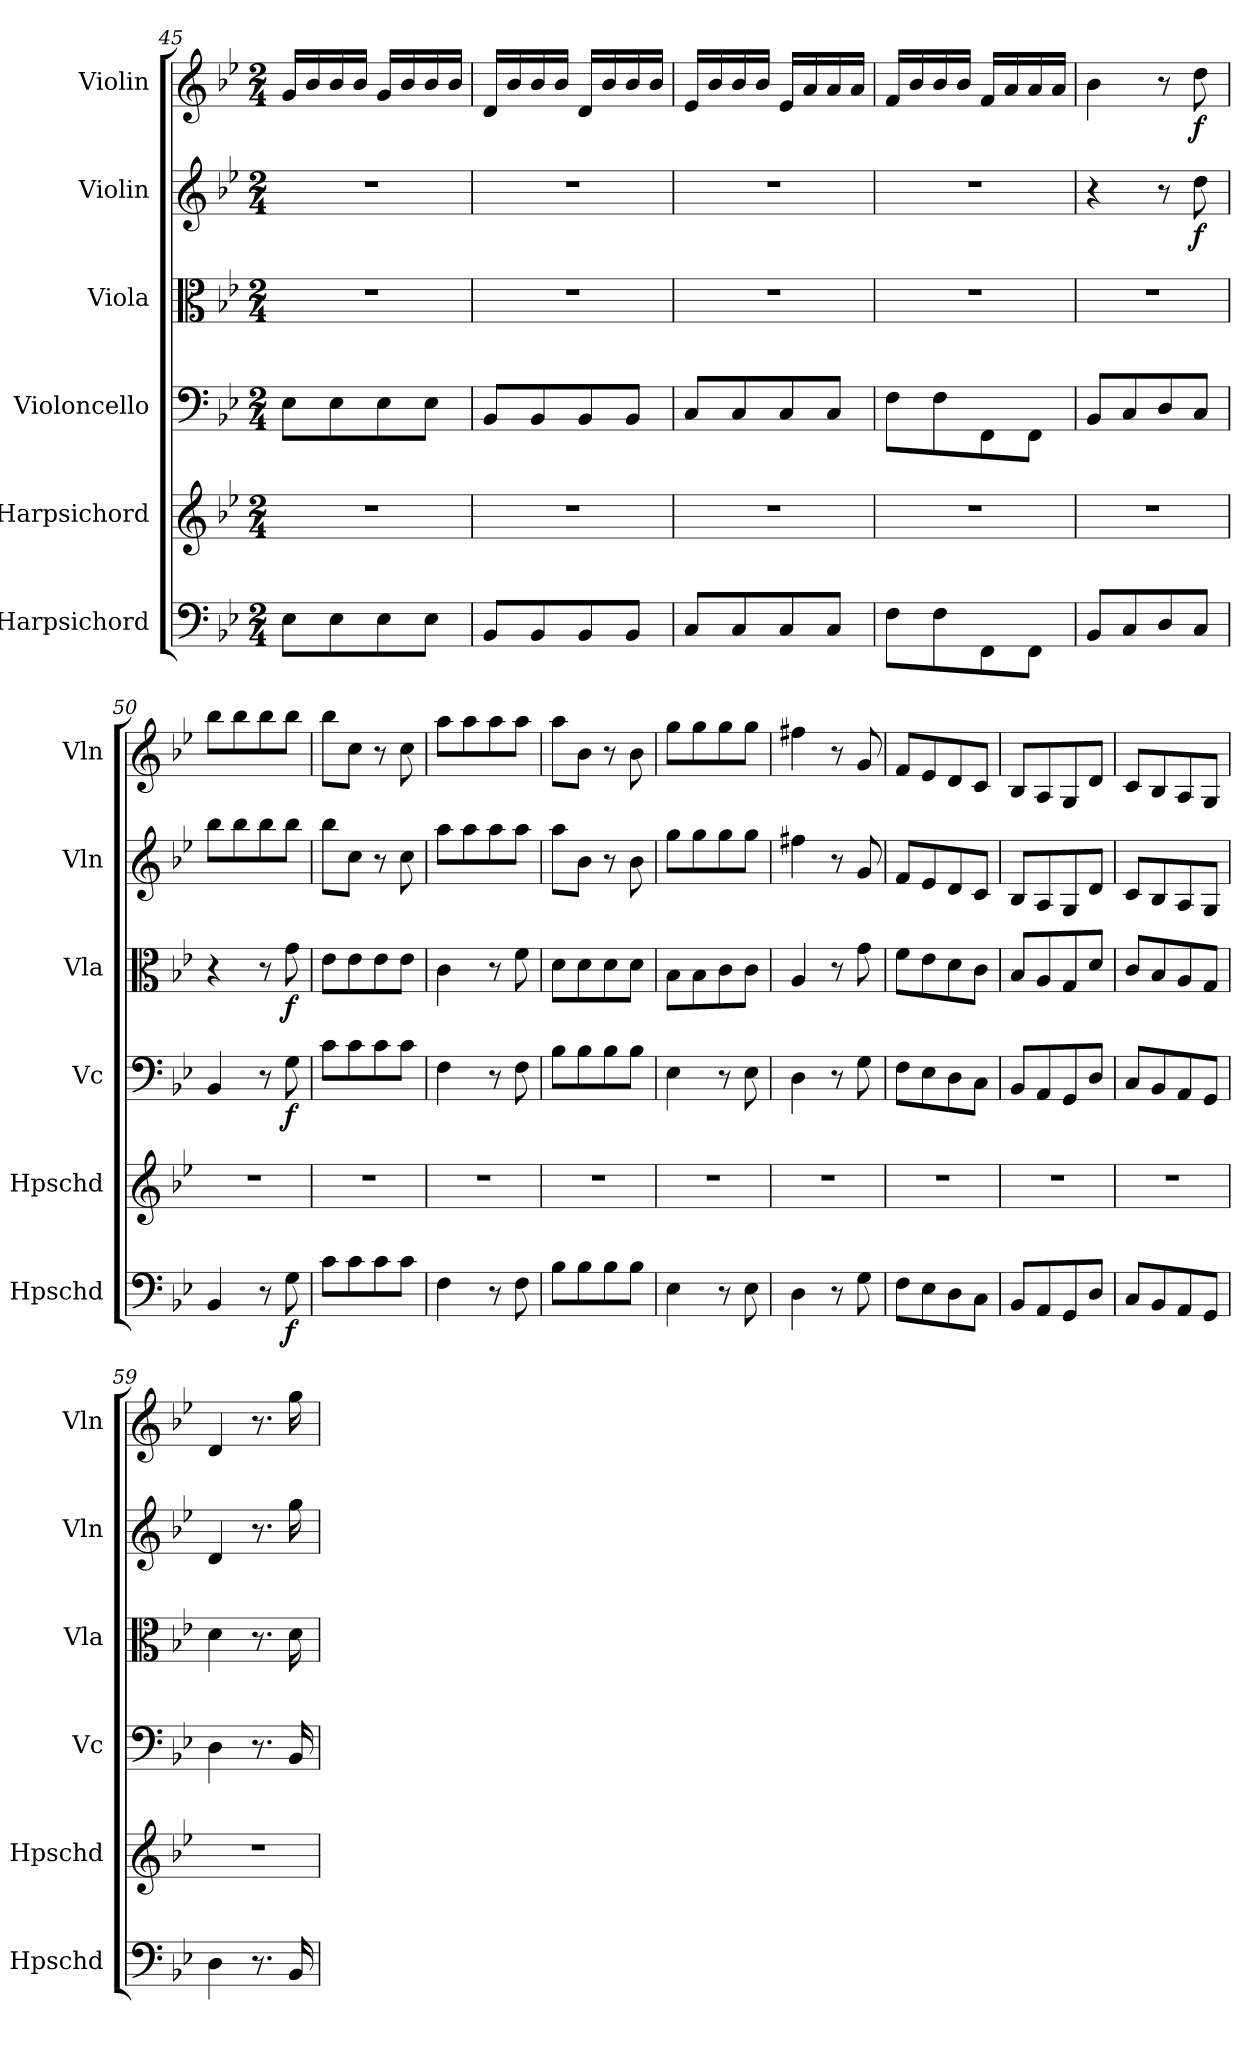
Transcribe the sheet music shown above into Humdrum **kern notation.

**kern	**dynam	**kern	**kern	**dynam	**kern	**dynam	**kern	**dynam	**kern	**dynam
*part6	*part6	*part5	*part4	*part4	*part3	*part3	*part2	*part2	*part1	*part1
*staff6	*staff6	*staff5	*staff4	*staff4	*staff3	*staff3	*staff2	*staff2	*staff1	*staff1
*I"Harpsichord	*	*I"Harpsichord	*I"Violoncello	*	*I"Viola	*	*I"Violin	*	*I"Violin	*
*I'Hpschd	*	*I'Hpschd	*I'Vc	*	*I'Vla	*	*I'Vln	*	*I'Vln	*
*clefF4	*	*clefG2	*clefF4	*	*clefC3	*	*clefG2	*	*clefG2	*
*k[b-e-]	*	*k[b-e-]	*k[b-e-]	*	*k[b-e-]	*	*k[b-e-]	*	*k[b-e-]	*
*M2/4	*	*M2/4	*M2/4	*	*M2/4	*	*M2/4	*	*M2/4	*
=45	=45	=45	=45	=45	=45	=45	=45	=45	=45	=45
8E-\L	.	2r	8E-\L	.	2r	.	2r	.	16g/LL	.
.	.	.	.	.	.	.	.	.	16b-/	.
8E-\	.	.	8E-\	.	.	.	.	.	16b-/	.
.	.	.	.	.	.	.	.	.	16b-/JJ	.
8E-\	.	.	8E-\	.	.	.	.	.	16g/LL	.
.	.	.	.	.	.	.	.	.	16b-/	.
8E-\J	.	.	8E-\J	.	.	.	.	.	16b-/	.
.	.	.	.	.	.	.	.	.	16b-/JJ	.
=46	=46	=46	=46	=46	=46	=46	=46	=46	=46	=46
8BB-/L	.	2r	8BB-/L	.	2r	.	2r	.	16d/LL	.
.	.	.	.	.	.	.	.	.	16b-/	.
8BB-/	.	.	8BB-/	.	.	.	.	.	16b-/	.
.	.	.	.	.	.	.	.	.	16b-/JJ	.
8BB-/	.	.	8BB-/	.	.	.	.	.	16d/LL	.
.	.	.	.	.	.	.	.	.	16b-/	.
8BB-/J	.	.	8BB-/J	.	.	.	.	.	16b-/	.
.	.	.	.	.	.	.	.	.	16b-/JJ	.
=47	=47	=47	=47	=47	=47	=47	=47	=47	=47	=47
8C/L	.	2r	8C/L	.	2r	.	2r	.	16e-/LL	.
.	.	.	.	.	.	.	.	.	16b-/	.
8C/	.	.	8C/	.	.	.	.	.	16b-/	.
.	.	.	.	.	.	.	.	.	16b-/JJ	.
8C/	.	.	8C/	.	.	.	.	.	16e-/LL	.
.	.	.	.	.	.	.	.	.	16a/	.
8C/J	.	.	8C/J	.	.	.	.	.	16a/	.
.	.	.	.	.	.	.	.	.	16a/JJ	.
=48	=48	=48	=48	=48	=48	=48	=48	=48	=48	=48
8F\L	.	2r	8F\L	.	2r	.	2r	.	16f/LL	.
.	.	.	.	.	.	.	.	.	16b-/	.
8F\	.	.	8F\	.	.	.	.	.	16b-/	.
.	.	.	.	.	.	.	.	.	16b-/JJ	.
8FF\	.	.	8FF\	.	.	.	.	.	16f/LL	.
.	.	.	.	.	.	.	.	.	16a/	.
8FF\J	.	.	8FF\J	.	.	.	.	.	16a/	.
.	.	.	.	.	.	.	.	.	16a/JJ	.
=49	=49	=49	=49	=49	=49	=49	=49	=49	=49	=49
8BB-/L	.	2r	8BB-/L	.	2r	.	4r	.	4b-\	.
8C/	.	.	8C/	.	.	.	.	.	.	.
8D/	.	.	8D/	.	.	.	8r	.	8r	.
8C/J	.	.	8C/J	.	.	.	8dd\	f	8dd\	f
=50	=50	=50	=50	=50	=50	=50	=50	=50	=50	=50
4BB-/	.	2r	4BB-/	.	4r	.	8bb-\L	.	8bb-\L	.
.	.	.	.	.	.	.	8bb-\	.	8bb-\	.
8r	.	.	8r	.	8r	.	8bb-\	.	8bb-\	.
8G\	f	.	8G\	f	8g\	f	8bb-\J	.	8bb-\J	.
=51	=51	=51	=51	=51	=51	=51	=51	=51	=51	=51
8c\L	.	2r	8c\L	.	8e-\L	.	8bb-\L	.	8bb-\L	.
8c\	.	.	8c\	.	8e-\	.	8cc\J	.	8cc\J	.
8c\	.	.	8c\	.	8e-\	.	8r	.	8r	.
8c\J	.	.	8c\J	.	8e-\J	.	8cc\	.	8cc\	.
=52	=52	=52	=52	=52	=52	=52	=52	=52	=52	=52
4F\	.	2r	4F\	.	4c\	.	8aa\L	.	8aa\L	.
.	.	.	.	.	.	.	8aa\	.	8aa\	.
8r	.	.	8r	.	8r	.	8aa\	.	8aa\	.
8F\	.	.	8F\	.	8f\	.	8aa\J	.	8aa\J	.
=53	=53	=53	=53	=53	=53	=53	=53	=53	=53	=53
8B-\L	.	2r	8B-\L	.	8d\L	.	8aa\L	.	8aa\L	.
8B-\	.	.	8B-\	.	8d\	.	8b-\J	.	8b-\J	.
8B-\	.	.	8B-\	.	8d\	.	8r	.	8r	.
8B-\J	.	.	8B-\J	.	8d\J	.	8b-\	.	8b-\	.
=54	=54	=54	=54	=54	=54	=54	=54	=54	=54	=54
4E-\	.	2r	4E-\	.	8B-\L	.	8gg\L	.	8gg\L	.
.	.	.	.	.	8B-\	.	8gg\	.	8gg\	.
8r	.	.	8r	.	8c\	.	8gg\	.	8gg\	.
8E-\	.	.	8E-\	.	8c\J	.	8gg\J	.	8gg\J	.
=55	=55	=55	=55	=55	=55	=55	=55	=55	=55	=55
4D\	.	2r	4D\	.	4A/	.	4ff#X\	.	4ff#X\	.
8r	.	.	8r	.	8r	.	8r	.	8r	.
8G\	.	.	8G\	.	8g\	.	8g/	.	8g/	.
=56	=56	=56	=56	=56	=56	=56	=56	=56	=56	=56
8F\L	.	2r	8F\L	.	8f\L	.	8f/L	.	8f/L	.
8E-\	.	.	8E-\	.	8e-\	.	8e-/	.	8e-/	.
8D\	.	.	8D\	.	8d\	.	8d/	.	8d/	.
8C\J	.	.	8C\J	.	8c\J	.	8c/J	.	8c/J	.
=57	=57	=57	=57	=57	=57	=57	=57	=57	=57	=57
8BB-/L	.	2r	8BB-/L	.	8B-/L	.	8B-/L	.	8B-/L	.
8AA/	.	.	8AA/	.	8A/	.	8A/	.	8A/	.
8GG/	.	.	8GG/	.	8G/	.	8G/	.	8G/	.
8D/J	.	.	8D/J	.	8d/J	.	8d/J	.	8d/J	.
=58	=58	=58	=58	=58	=58	=58	=58	=58	=58	=58
8C/L	.	2r	8C/L	.	8c/L	.	8c/L	.	8c/L	.
8BB-/	.	.	8BB-/	.	8B-/	.	8B-/	.	8B-/	.
8AA/	.	.	8AA/	.	8A/	.	8A/	.	8A/	.
8GG/J	.	.	8GG/J	.	8G/J	.	8G/J	.	8G/J	.
=59	=59	=59	=59	=59	=59	=59	=59	=59	=59	=59
4D\	.	2r	4D\	.	4d\	.	4d/	.	4d/	.
8.r	.	.	8.r	.	8.r	.	8.r	.	8.r	.
16BB-/	.	.	16BB-/	.	16d\	.	16gg\	.	16gg\	.
=	=	=	=	=	=	=	=	=	=	=
*-	*-	*-	*-	*-	*-	*-	*-	*-	*-	*-
